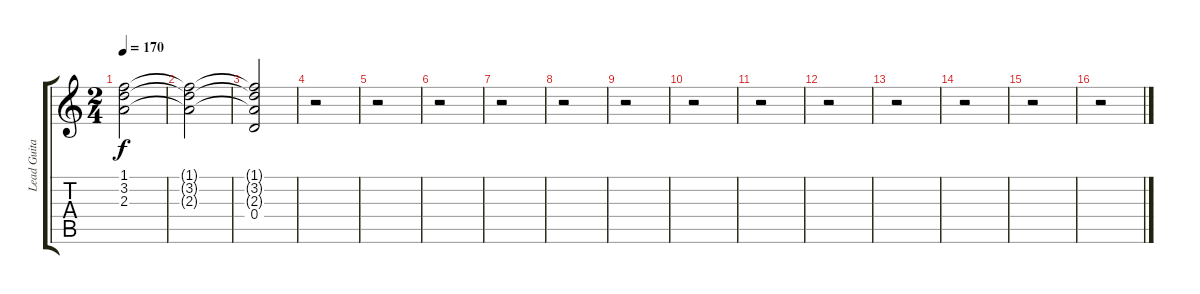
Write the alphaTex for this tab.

\track ("Lead Guitar" "Lead Guita") {instrument overdrivenguitar}
\staff {score tabs}
\tuning (E4 B3 G3 D3 A2 E2) {hide}
\ts (2 4)
\tempo 170
\clef g2
\ks c
(1.1{t} 3.2{t} 2.3{t}).2{dy f} |
(1.1{t} 3.2{t} 2.3{t}).2 |
(1.1{t} 3.2{t} 2.3{t} 0.4).2 |
r.2 |
r.2 |
r.2 |
r.2 |
r.2 |
r.2 |
r.2 |
r.2 |
r.2 |
r.2 |
r.2 |
r.2 |
r.2
